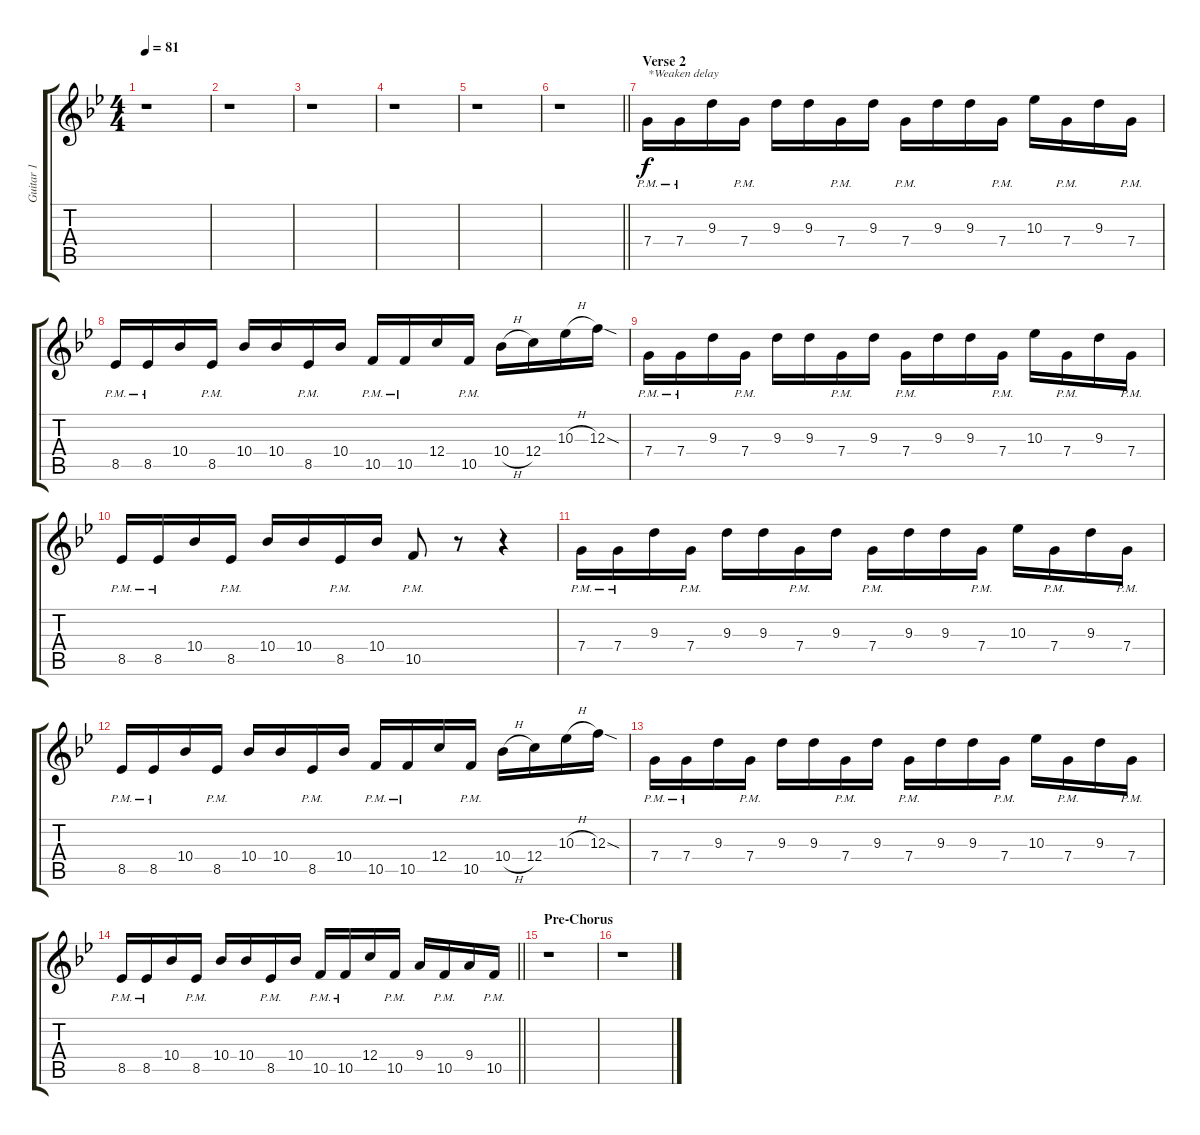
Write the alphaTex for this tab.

\track ("Guitar 1" "Guitar 1") {instrument electricguitarclean}
\staff {score tabs}
\tuning (D4 A3 F3 C3 G2 C2) {hide}
\ts (4 4)
\tempo 81
\clef g2
\ks gminor
r.1{dy f} |
r.1 |
r.1 |
r.1 |
r.1 |
\barLineRight lightlight
r.1 |
\section ("" "Verse 2")
7.4{pm}.16{txt "*Weaken delay"} 7.4{pm}.16 9.3.16 7.4{pm}.16 9.3.16 9.3.16 7.4{pm}.16 9.3.16 7.4{pm}.16 9.3.16 9.3.16 7.4{pm}.16 10.3.16 7.4{pm}.16 9.3.16 7.4{pm}.16 |
8.5{pm}.16 8.5{pm}.16 10.4.16 8.5{pm}.16 10.4.16 10.4.16 8.5{pm}.16 10.4.16 10.5{pm}.16 10.5{pm}.16 12.4.16 10.5{pm}.16 10.4{h}.16 12.4.16 10.3{h}.16 12.3{sod}.16 |
7.4{pm}.16 7.4{pm}.16 9.3.16 7.4{pm}.16 9.3.16 9.3.16 7.4{pm}.16 9.3.16 7.4{pm}.16 9.3.16 9.3.16 7.4{pm}.16 10.3.16 7.4{pm}.16 9.3.16 7.4{pm}.16 |
8.5{pm}.16 8.5{pm}.16 10.4.16 8.5{pm}.16 10.4.16 10.4.16 8.5{pm}.16 10.4.16 10.5{pm}.8 r.8 r.4 |
7.4{pm}.16 7.4{pm}.16 9.3.16 7.4{pm}.16 9.3.16 9.3.16 7.4{pm}.16 9.3.16 7.4{pm}.16 9.3.16 9.3.16 7.4{pm}.16 10.3.16 7.4{pm}.16 9.3.16 7.4{pm}.16 |
8.5{pm}.16 8.5{pm}.16 10.4.16 8.5{pm}.16 10.4.16 10.4.16 8.5{pm}.16 10.4.16 10.5{pm}.16 10.5{pm}.16 12.4.16 10.5{pm}.16 10.4{h}.16 12.4.16 10.3{h}.16 12.3{sod}.16 |
7.4{pm}.16 7.4{pm}.16 9.3.16 7.4{pm}.16 9.3.16 9.3.16 7.4{pm}.16 9.3.16 7.4{pm}.16 9.3.16 9.3.16 7.4{pm}.16 10.3.16 7.4{pm}.16 9.3.16 7.4{pm}.16 |
\barLineRight lightlight
8.5{pm}.16 8.5{pm}.16 10.4.16 8.5{pm}.16 10.4.16 10.4.16 8.5{pm}.16 10.4.16 10.5{pm}.16 10.5{pm}.16 12.4.16 10.5{pm}.16 9.4.16 10.5{pm}.16 9.4.16 10.5{pm}.16 |
\section ("" "Pre-Chorus")
r.1 |
r.1
